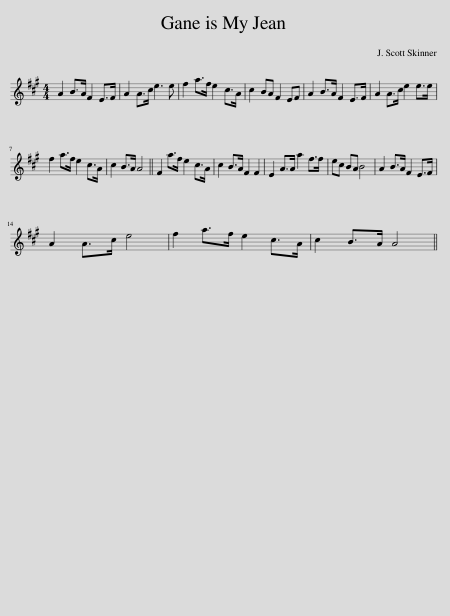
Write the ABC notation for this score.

X:1
L:1/8
M:4/4
I:linebreak $
K:A
V:1 treble
V:1
 A2 B>A F2 E>F | A2 A>c e3 e | f2 a>f e2 c>A | c2 BA F2 EF | A2 B>A F2 E>F | %5
 A2 A>c e2 e>e |$ f2 a>f e2 c>A | c2 B>A A4 || F2 a>f e2 c>A | c2 B>A F2 F2 | %10
 E2 A>A a2 f>f | ec BA B4 | A2 B>A F2 E>F |$ A2 A>c e4 | f2 a>f e2 c>A | %15
 c2 B>A A4 || %16
